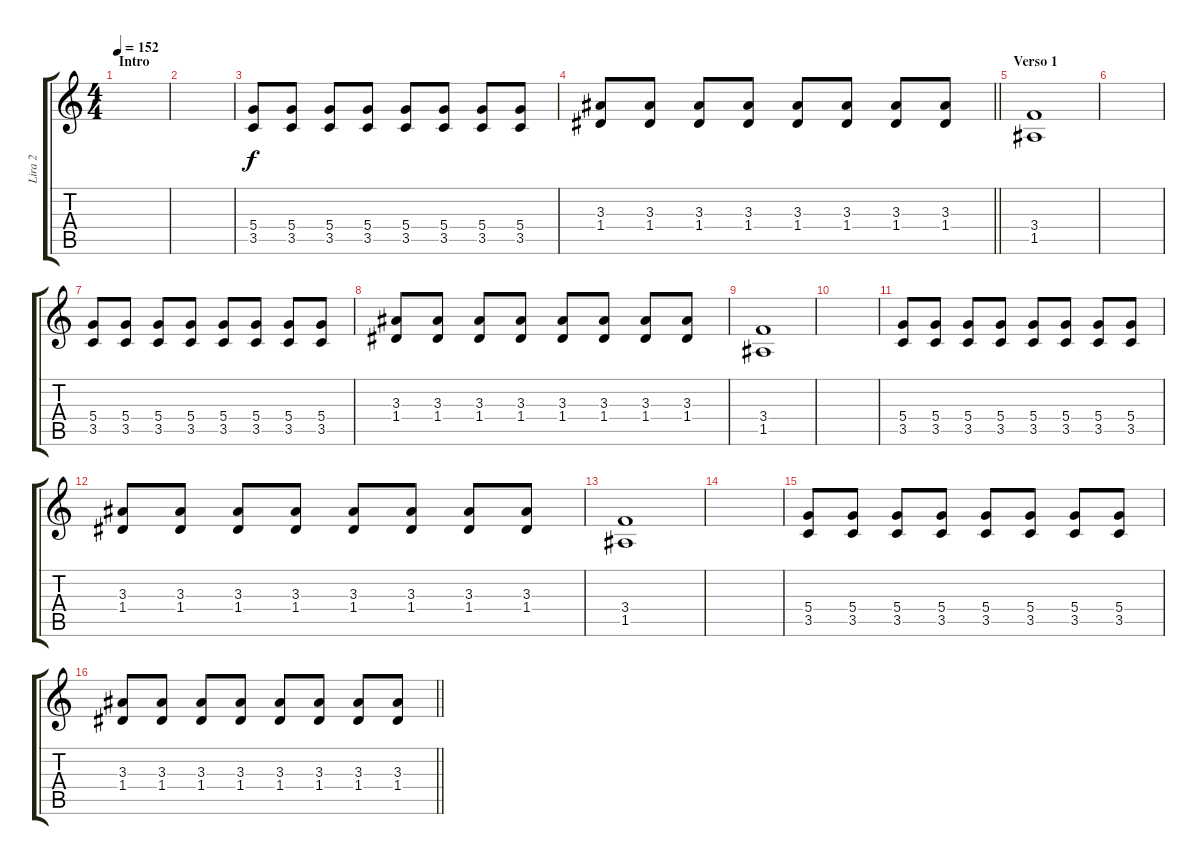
\track ("Lira 2" "Lira 2") {instrument distortionguitar}
\staff {score tabs}
\tuning (E4 B3 G3 D3 A2 E2) {hide}
\ts (4 4)
\section ("" "Intro")
\tempo 152
\clef g2
\ks c
|
|
(5.4 3.5).8{volume 11 instrument electricguitarmuted} (5.4 3.5).8 (5.4 3.5).8 (5.4 3.5).8 (5.4 3.5).8 (5.4 3.5).8 (5.4 3.5).8 (5.4 3.5).8 |
\barLineRight lightlight
(3.3 1.4).8 (3.3 1.4).8 (3.3 1.4).8 (3.3 1.4).8 (3.3 1.4).8 (3.3 1.4).8 (3.3 1.4).8 (3.3 1.4).8 |
\section ("" "Verso 1")
(3.4 1.5).1 |
|
(5.4 3.5).8 (5.4 3.5).8 (5.4 3.5).8 (5.4 3.5).8 (5.4 3.5).8 (5.4 3.5).8 (5.4 3.5).8 (5.4 3.5).8 |
(3.3 1.4).8 (3.3 1.4).8 (3.3 1.4).8 (3.3 1.4).8 (3.3 1.4).8 (3.3 1.4).8 (3.3 1.4).8 (3.3 1.4).8 |
(3.4 1.5).1 |
|
(5.4 3.5).8 (5.4 3.5).8 (5.4 3.5).8 (5.4 3.5).8 (5.4 3.5).8 (5.4 3.5).8 (5.4 3.5).8 (5.4 3.5).8 |
(3.3 1.4).8 (3.3 1.4).8 (3.3 1.4).8 (3.3 1.4).8 (3.3 1.4).8 (3.3 1.4).8 (3.3 1.4).8 (3.3 1.4).8 |
(3.4 1.5).1 |
|
(5.4 3.5).8 (5.4 3.5).8 (5.4 3.5).8 (5.4 3.5).8 (5.4 3.5).8 (5.4 3.5).8 (5.4 3.5).8 (5.4 3.5).8 |
\barLineRight lightlight
(3.3 1.4).8 (3.3 1.4).8 (3.3 1.4).8 (3.3 1.4).8 (3.3 1.4).8 (3.3 1.4).8 (3.3 1.4).8 (3.3 1.4).8
